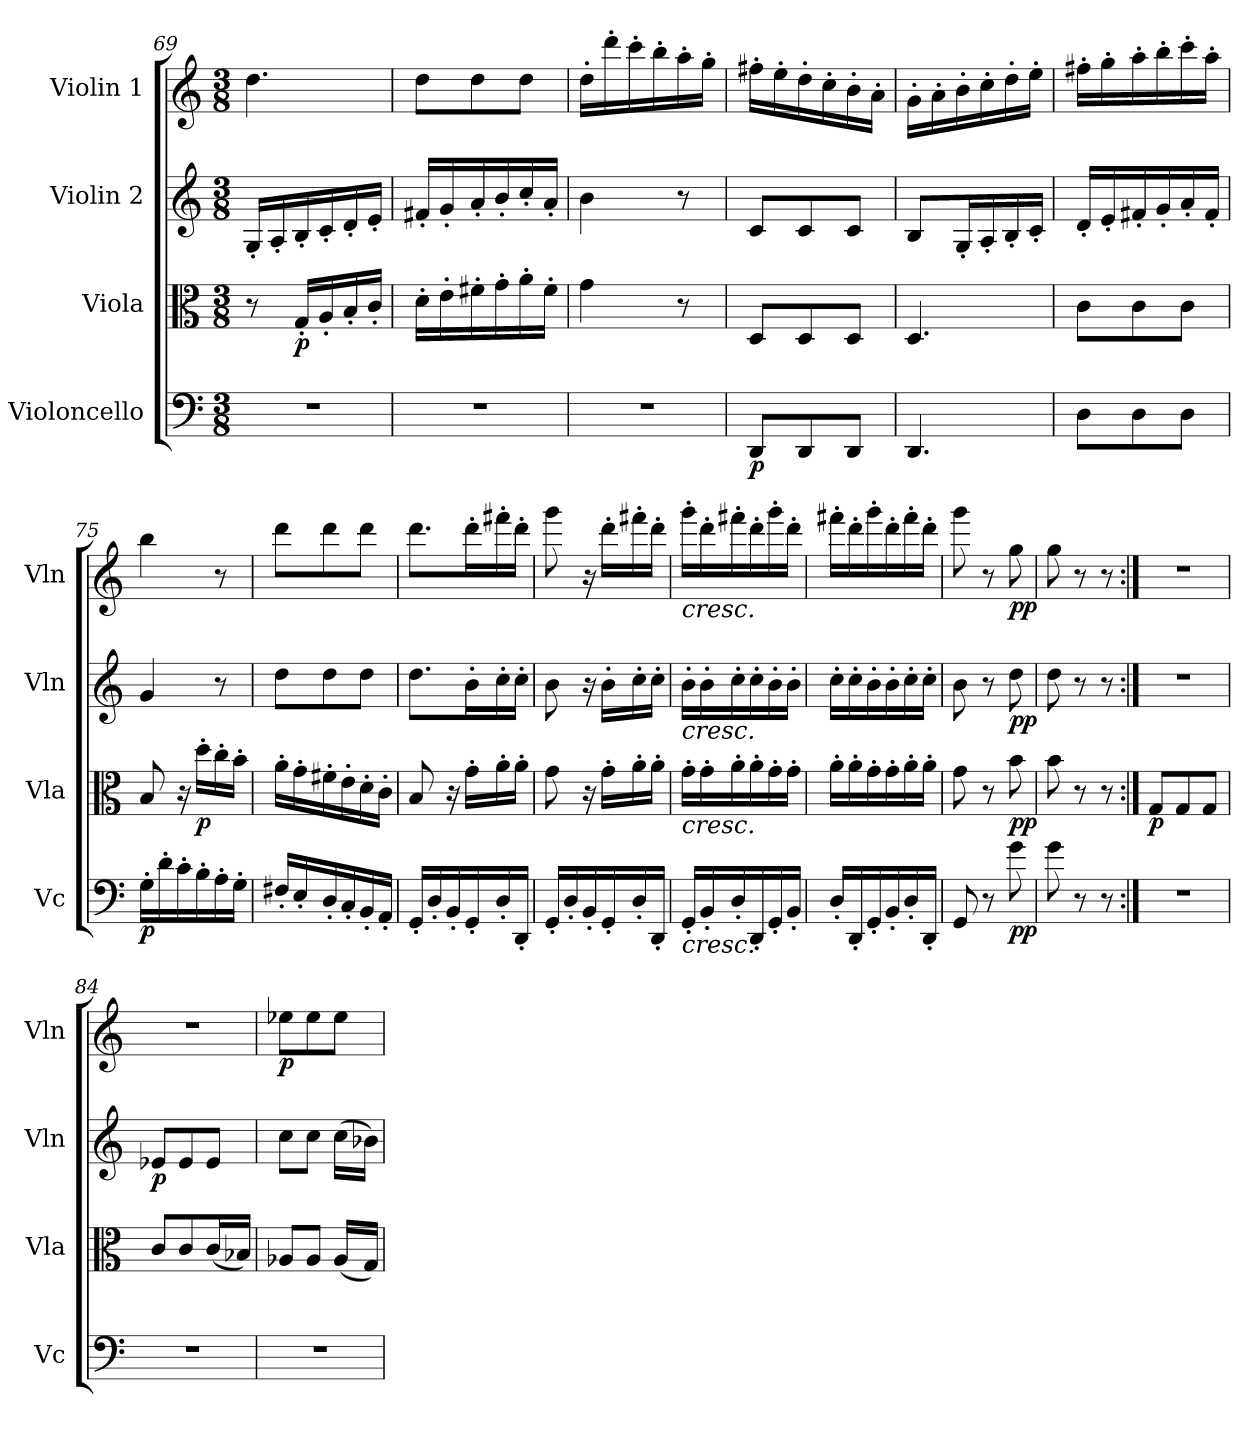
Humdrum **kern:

**kern	**dynam	**kern	**dynam	**kern	**dynam	**kern	**dynam
*part4	*part4	*part3	*part3	*part2	*part2	*part1	*part1
*staff4	*staff4	*staff3	*staff3	*staff2	*staff2	*staff1	*staff1
*I"Violoncello	*	*I"Viola	*	*I"Violin 2	*	*I"Violin 1	*
*I'Vc	*	*I'Vla	*	*I'Vln	*	*I'Vln	*
*clefF4	*	*clefC3	*	*clefG2	*	*clefG2	*
*k[]	*	*k[]	*	*k[]	*	*k[]	*
*M3/8	*	*M3/8	*	*M3/8	*	*M3/8	*
=69	=69	=69	=69	=69	=69	=69	=69
4.r	.	8r	.	16G'/LL	.	4.dd\	.
.	.	.	.	16A'/	.	.	.
!	!	!	!LO:DY:b	!	!	!	!
.	.	16G'/LL	p	16B'/	.	.	.
.	.	16A'/	.	16c'/	.	.	.
.	.	16B'/	.	16d'/	.	.	.
.	.	16c'/JJ	.	16e'/JJ	.	.	.
!!LO:LB:g=z
=70	=70	=70	=70	=70	=70	=70	=70
4.r	.	16d'\LL	.	16f#X'/LL	.	8dd\L	.
.	.	16e'\	.	16g'/	.	.	.
.	.	16f#X'\	.	16a'/	.	8dd\	.
.	.	16g'\	.	16b'/	.	.	.
.	.	16a'\	.	16cc'/	.	8dd\J	.
.	.	16f#'\JJ	.	16a'/JJ	.	.	.
=71	=71	=71	=71	=71	=71	=71	=71
4.r	.	4g\	.	4b\	.	16dd'\LL	.
.	.	.	.	.	.	16ddd'\	.
.	.	.	.	.	.	16ccc'\	.
.	.	.	.	.	.	16bb'\	.
.	.	8r	.	8r	.	16aa'\	.
.	.	.	.	.	.	16gg'\JJ	.
=72	=72	=72	=72	=72	=72	=72	=72
!	!LO:DY:b	!	!	!	!	!	!
8DD/L	p	8D/L	.	8c/L	.	16ff#X'\LL	.
.	.	.	.	.	.	16ee'\	.
8DD/	.	8D/	.	8c/	.	16dd'\	.
.	.	.	.	.	.	16cc'\	.
8DD/J	.	8D/J	.	8c/J	.	16b'\	.
.	.	.	.	.	.	16a'\JJ	.
!!LO:PB:g=z
=73	=73	=73	=73	=73	=73	=73	=73
4.DD/	.	4.D/	.	8B/L	.	16g'\LL	.
.	.	.	.	.	.	16a'\	.
.	.	.	.	16G'/L	.	16b'\	.
.	.	.	.	16A'/	.	16cc'\	.
.	.	.	.	16B'/	.	16dd'\	.
.	.	.	.	16c'/JJ	.	16ee'\JJ	.
=74	=74	=74	=74	=74	=74	=74	=74
8D\L	.	8c\L	.	16d'/LL	.	16ff#X'\LL	.
.	.	.	.	16e'/	.	16gg'\	.
8D\	.	8c\	.	16f#X'/	.	16aa'\	.
.	.	.	.	16g'/	.	16bb'\	.
8D\J	.	8c\J	.	16a'/	.	16ccc'\	.
.	.	.	.	16f#'/JJ	.	16aa'\JJ	.
=75	=75	=75	=75	=75	=75	=75	=75
!	!LO:DY:b	!	!	!	!	!	!
16G'\LL	p	8B/	.	4g/	.	4bb\	.
16d'\	.	.	.	.	.	.	.
16c'\	.	16r	.	.	.	.	.
!	!	!	!LO:DY:b	!	!	!	!
16B'\	.	16dd'\LL	p	.	.	.	.
16A'\	.	16cc'\	.	8r	.	8r	.
16G'\JJ	.	16b'\JJ	.	.	.	.	.
=76	=76	=76	=76	=76	=76	=76	=76
16F#X'/LL	.	16a'\LL	.	8dd\L	.	8ddd\L	.
16E'/	.	16g'\	.	.	.	.	.
16D'/	.	16f#X'\	.	8dd\	.	8ddd\	.
16C'/	.	16e'\	.	.	.	.	.
16BB'/	.	16d'\	.	8dd\J	.	8ddd\J	.
16AA'/JJ	.	16c'\JJ	.	.	.	.	.
=77	=77	=77	=77	=77	=77	=77	=77
16GG'/LL	.	8B/	.	8.dd\L	.	8.ddd\L	.
16D'/	.	.	.	.	.	.	.
16BB'/	.	16r	.	.	.	.	.
16GG'/	.	16g'\LL	.	16b'\L	.	16ddd'\L	.
16D'/	.	16a'\	.	16cc'\	.	16fff#X'\	.
16DD'/JJ	.	16a'\JJ	.	16cc'\JJ	.	16ddd'\JJ	.
=78	=78	=78	=78	=78	=78	=78	=78
16GG'/LL	.	8g\	.	8b\	.	8ggg\	.
16D'/	.	.	.	.	.	.	.
16BB'/	.	16r	.	16r	.	16r	.
16GG'/	.	16g'\LL	.	16b'\LL	.	16ddd'\LL	.
16D'/	.	16a'\	.	16cc'\	.	16fff#X'\	.
16DD'/JJ	.	16a'\JJ	.	16cc'\JJ	.	16ddd'\JJ	.
=79	=79	=79	=79	=79	=79	=79	=79
!	!	!	!	!	!	!LO:TX:b:i:t=cresc.	!
!	!	!	!	!LO:TX:b:i:t=cresc.	!	!	!
!	!	!LO:TX:b:i:t=cresc.	!	!	!	!	!
!LO:TX:b:i:t=cresc.	!	!	!	!	!	!	!
16GG'/LL	.	16g'\LL	.	16b'\LL	.	16ggg'\LL	.
16BB'/	.	16g'\	.	16b'\	.	16ddd'\	.
16D'/	.	16a'\	.	16cc'\	.	16fff#X'\	.
16DD'/	.	16a'\	.	16cc'\	.	16ddd'\	.
16GG'/	.	16g'\	.	16b'\	.	16ggg'\	.
16BB'/JJ	.	16g'\JJ	.	16b'\JJ	.	16ddd'\JJ	.
!!LO:LB:g=z
=80	=80	=80	=80	=80	=80	=80	=80
16D'/LL	.	16a'\LL	.	16cc'\LL	.	16fff#X'\LL	.
16DD'/	.	16a'\	.	16cc'\	.	16ddd'\	.
16GG'/	.	16g'\	.	16b'\	.	16ggg'\	.
16BB'/	.	16g'\	.	16b'\	.	16ddd'\	.
16D'/	.	16a'\	.	16cc'\	.	16fff#'\	.
16DD'/JJ	.	16a'\JJ	.	16cc'\JJ	.	16ddd'\JJ	.
=81	=81	=81	=81	=81	=81	=81	=81
8GG/	.	8g\	.	8b\	.	8ggg\	.
8r	.	8r	.	8r	.	8r	.
!	!LO:DY:b	!	!LO:DY:b	!	!LO:DY:b	!	!LO:DY:b
8g\	pp	8b\	pp	8dd\	pp	8gg\	pp
=82	=82	=82	=82	=82	=82	=82	=82
8g\	.	8b\	.	8dd\	.	8gg\	.
8r	.	8r	.	8r	.	8r	.
8r	.	8r	.	8r	.	8r	.
!!LO:LB:g=z
=83:|!	=83:|!	=83:|!	=83:|!	=83:|!	=83:|!	=83:|!	=83:|!
!	!	!	!LO:DY:b	!	!	!	!
4.r	.	8G/L	p	4.r	.	4.r	.
.	.	8G/	.	.	.	.	.
.	.	8G/J	.	.	.	.	.
=84	=84	=84	=84	=84	=84	=84	=84
!	!	!	!	!	!LO:DY:b	!	!
4.r	.	8c/L	.	8e-X/L	p	4.r	.
.	.	8c/	.	8e-/	.	.	.
.	.	(16c/L	.	8e-/J	.	.	.
.	.	16B-X/JJ)	.	.	.	.	.
=85	=85	=85	=85	=85	=85	=85	=85
!	!	!	!	!	!	!	!LO:DY:b
4.r	.	8A-X/L	.	8cc\L	.	8ee-X\L	p
.	.	8A-/J	.	8cc\J	.	8ee-\	.
.	.	(16A-/LL	.	(16cc\LL	.	8ee-\J	.
.	.	16G/JJ)	.	16b-X\JJ)	.	.	.
=	=	=	=	=	=	=	=
*-	*-	*-	*-	*-	*-	*-	*-
